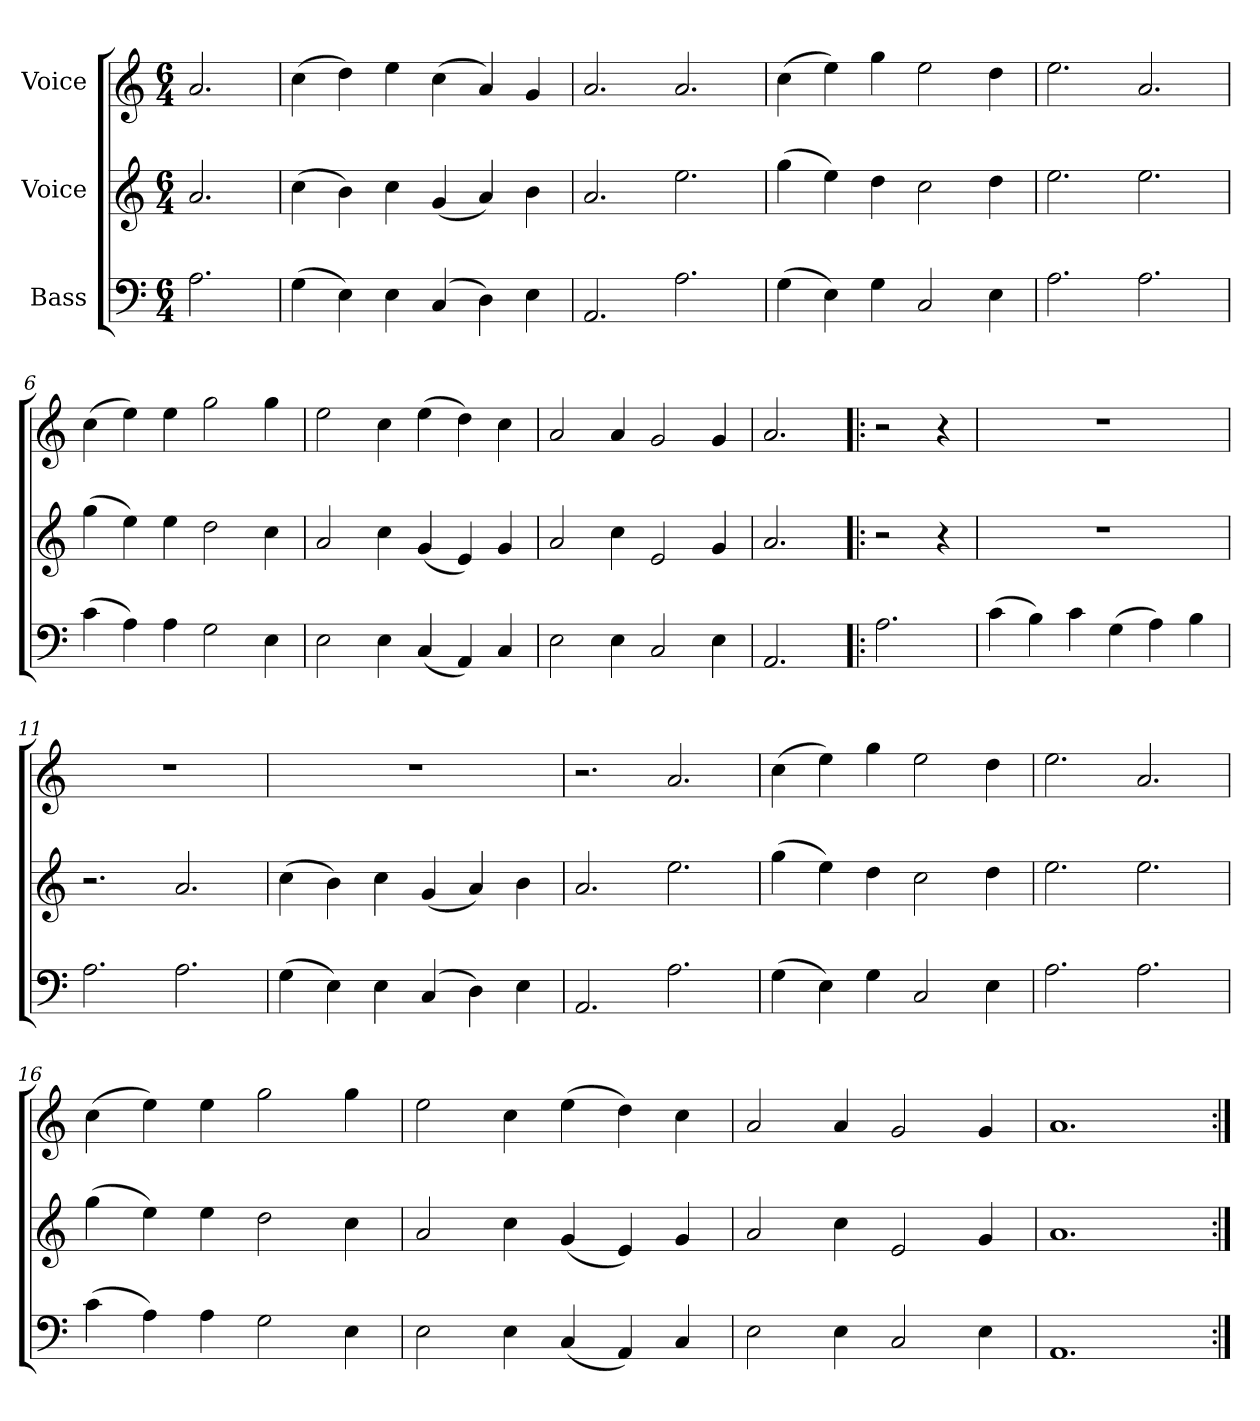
**kern	**kern	**kern
*part3	*part2	*part1
*staff3	*staff2	*staff1
*I"Bass	*I"Voice	*I"Voice
*clefF4	*clefG2	*clefG2
*k[]	*k[]	*k[]
*M6/4	*M6/4	*M6/4
=1	=1	=1
2.A\	2.a/	2.a/
=2	=2	=2
(4G\	(4cc\	(4cc\
4E\)	4b\)	4dd\)
4E\	4cc\	4ee\
(4C/	(4g/	(4cc\
4D\)	4a/)	4a/)
4E\	4b\	4g/
=3	=3	=3
2.AA/	2.a/	2.a/
2.A\	2.ee\	2.a/
=4	=4	=4
(4G\	(4gg\	(4cc\
4E\)	4ee\)	4ee\)
4G\	4dd\	4gg\
2C/	2cc\	2ee\
4E\	4dd\	4dd\
=5	=5	=5
2.A\	2.ee\	2.ee\
2.A\	2.ee\	2.a/
=6	=6	=6
(4c\	(4gg\	(4cc\
4A\)	4ee\)	4ee\)
4A\	4ee\	4ee\
2G\	2dd\	2gg\
4E\	4cc\	4gg\
=7	=7	=7
2E\	2a/	2ee\
4E\	4cc\	4cc\
(4C/	(4g/	(4ee\
4AA/)	4e/)	4dd\)
4C/	4g/	4cc\
=8	=8	=8
2E\	2a/	2a/
4E\	4cc\	4a/
2C/	2e/	2g/
4E\	4g/	4g/
=9	=9	=9
2.AA/	2.a/	2.a/
=9X1!|:	=9X1!|:	=9X1!|:
2.A\	2r	2r
.	4r	4r
=10	=10	=10
(4c\	1.r	1.r
4B\)	.	.
4c\	.	.
(4G\	.	.
4A\)	.	.
4B\	.	.
=11	=11	=11
2.A\	2.r	1.r
2.A\	2.a/	.
=12	=12	=12
(4G\	(4cc\	1.r
4E\)	4b\)	.
4E\	4cc\	.
(4C/	(4g/	.
4D\)	4a/)	.
4E\	4b\	.
=13	=13	=13
2.AA/	2.a/	2.r
2.A\	2.ee\	2.a/
=14	=14	=14
(4G\	(4gg\	(4cc\
4E\)	4ee\)	4ee\)
4G\	4dd\	4gg\
2C/	2cc\	2ee\
4E\	4dd\	4dd\
=15	=15	=15
2.A\	2.ee\	2.ee\
2.A\	2.ee\	2.a/
=16	=16	=16
(4c\	(4gg\	(4cc\
4A\)	4ee\)	4ee\)
4A\	4ee\	4ee\
2G\	2dd\	2gg\
4E\	4cc\	4gg\
=17	=17	=17
2E\	2a/	2ee\
4E\	4cc\	4cc\
(4C/	(4g/	(4ee\
4AA/)	4e/)	4dd\)
4C/	4g/	4cc\
=18	=18	=18
2E\	2a/	2a/
4E\	4cc\	4a/
2C/	2e/	2g/
4E\	4g/	4g/
=19	=19	=19
1.AA	1.a	1.a
=:|!	=:|!	=:|!
*-	*-	*-
